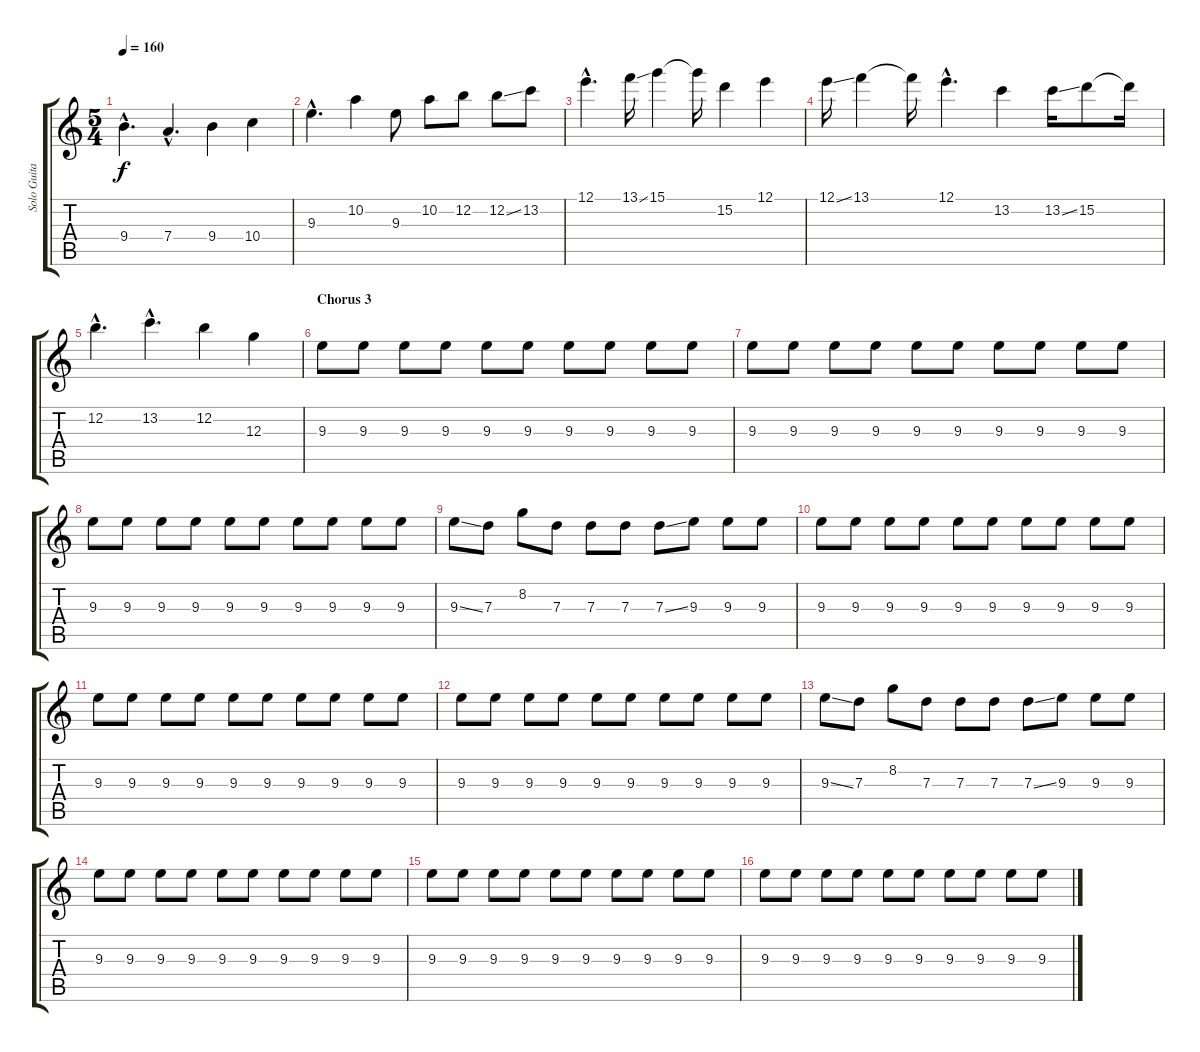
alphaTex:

\track ("Solo Guitar" "Solo Guita") {instrument overdrivenguitar}
\staff {score tabs}
\tuning (E4 B3 G3 D3 A2 E2) {hide}
\ts (5 4)
\tempo 160
\clef g2
\ks c
9.4{hac}.4{d dy f} 7.4{hac}.4{d} 9.4.4 10.4.4 |
9.3{hac}.4{d} 10.2.4 9.3.8 10.2.8 12.2.8 12.2{ss}.8 13.2.8 |
12.1{hac}.4{d} 13.1{ss}.16 15.1.4 15.1{t}.16 15.2.4 12.1.4 |
12.1{ss}.16 13.1.4 13.1{t}.16 12.1{hac}.4{d} 13.2.4 13.2{ss}.16 15.2.8 15.2{t}.16 |
12.2{hac}.4{d} 13.2{hac}.4{d} 12.2.4 12.3.4 |
\section ("" "Chorus 3")
9.3.8{volume 11} 9.3.8 9.3.8 9.3.8 9.3.8 9.3.8 9.3.8 9.3.8 9.3.8 9.3.8 |
9.3.8{volume 11} 9.3.8 9.3.8 9.3.8 9.3.8 9.3.8 9.3.8 9.3.8 9.3.8 9.3.8 |
9.3.8{volume 11} 9.3.8 9.3.8 9.3.8 9.3.8 9.3.8 9.3.8 9.3.8 9.3.8 9.3.8 |
9.3{ss}.8{volume 11} 7.3.8 8.2.8 7.3.8 7.3.8 7.3.8 7.3{ss}.8 9.3.8 9.3.8 9.3.8 |
9.3.8{volume 11} 9.3.8 9.3.8 9.3.8 9.3.8 9.3.8 9.3.8 9.3.8 9.3.8 9.3.8 |
9.3.8{volume 11} 9.3.8 9.3.8 9.3.8 9.3.8 9.3.8 9.3.8 9.3.8 9.3.8 9.3.8 |
9.3.8{volume 11} 9.3.8 9.3.8 9.3.8 9.3.8 9.3.8 9.3.8 9.3.8 9.3.8 9.3.8 |
9.3{ss}.8{volume 11} 7.3.8 8.2.8 7.3.8 7.3.8 7.3.8 7.3{ss}.8 9.3.8 9.3.8 9.3.8 |
9.3.8{volume 11} 9.3.8 9.3.8 9.3.8 9.3.8 9.3.8 9.3.8 9.3.8 9.3.8 9.3.8 |
9.3.8{volume 11} 9.3.8 9.3.8 9.3.8 9.3.8 9.3.8 9.3.8 9.3.8 9.3.8 9.3.8 |
9.3.8{volume 11} 9.3.8 9.3.8 9.3.8 9.3.8 9.3.8 9.3.8 9.3.8 9.3.8 9.3.8
